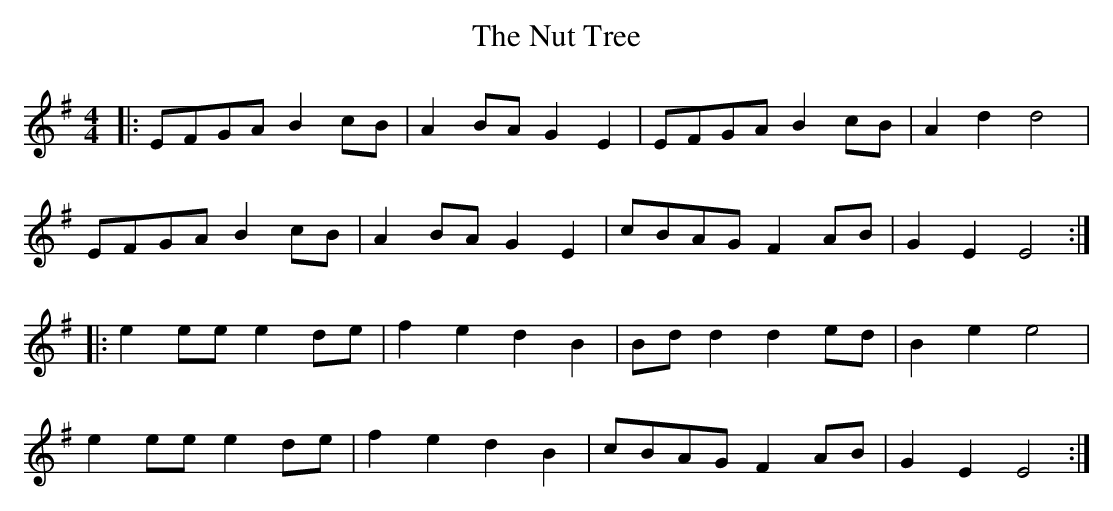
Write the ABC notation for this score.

X:1
T: The Nut Tree
M: 4/4
L: 1/8
K: Emin
|:EFGA B2 cB|A2 BA G2 E2|EFGA B2 cB|A2 d2 d4|
EFGA B2 cB|A2 BA G2 E2|cBAG F2 AB|G2 E2 E4:|
|:e2 ee e2 de|f2 e2 d2 B2|Bd d2 d2 ed|B2 e2 e4|
e2 ee e2 de|f2 e2 d2 B2|cBAG F2 AB|G2 E2 E4:|
